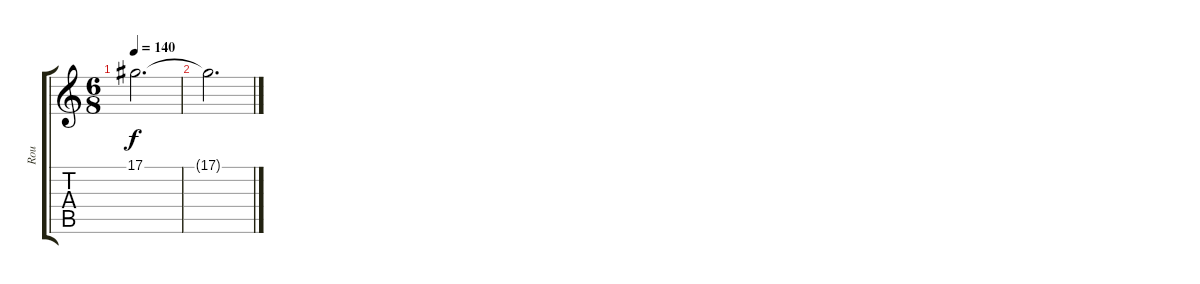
\track ("Rou" "Rou") {instrument lead1square}
\staff {score tabs}
\tuning (Eb4 Bb3 Gb3 Db3 Ab2 Db2) {hide}
\ts (6 8)
\tempo 140
\clef g2
\ks c
17.1.2{d dy f} |
17.1{t}.2{d}
